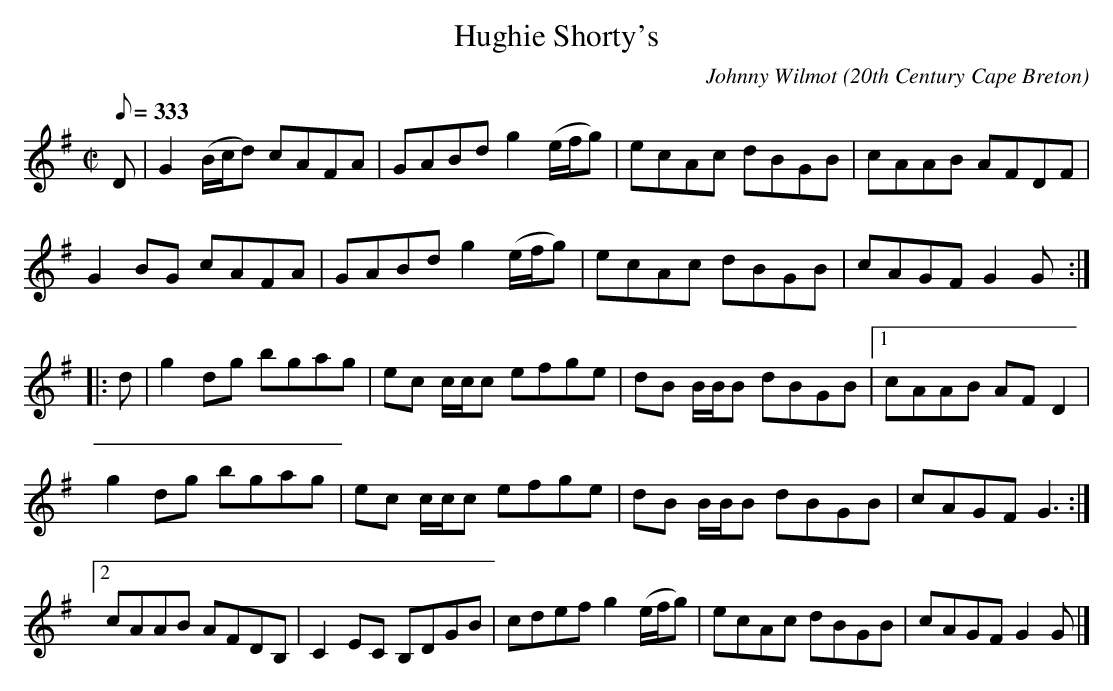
X:1
T:Hughie Shorty's
C:Johnny Wilmot
O:20th Century Cape Breton
L:1/8
Q:333
M:C|
K:G
D|G2 (B/c/d) cAFA|GABd g2 (e/f/g)|ecAc dBGB|cAAB AFDF|!
G2 BG cAFA|GABd g2 (e/f/g)|ecAc dBGB|cAGF G2 G:|!
|:d|g2 dg bgag|ec c/c/c efge|dB B/B/B dBGB|[1cAAB AF D2|!
g2 dg bgag|ec c/c/c efge|dB B/B/B dBGB|cAGF G3:|!
[2cAAB AFDB,|C2 EC B,DGB|cdef g2 (e/f/g)|ecAc dBGB|cAGF G2 G|]!
